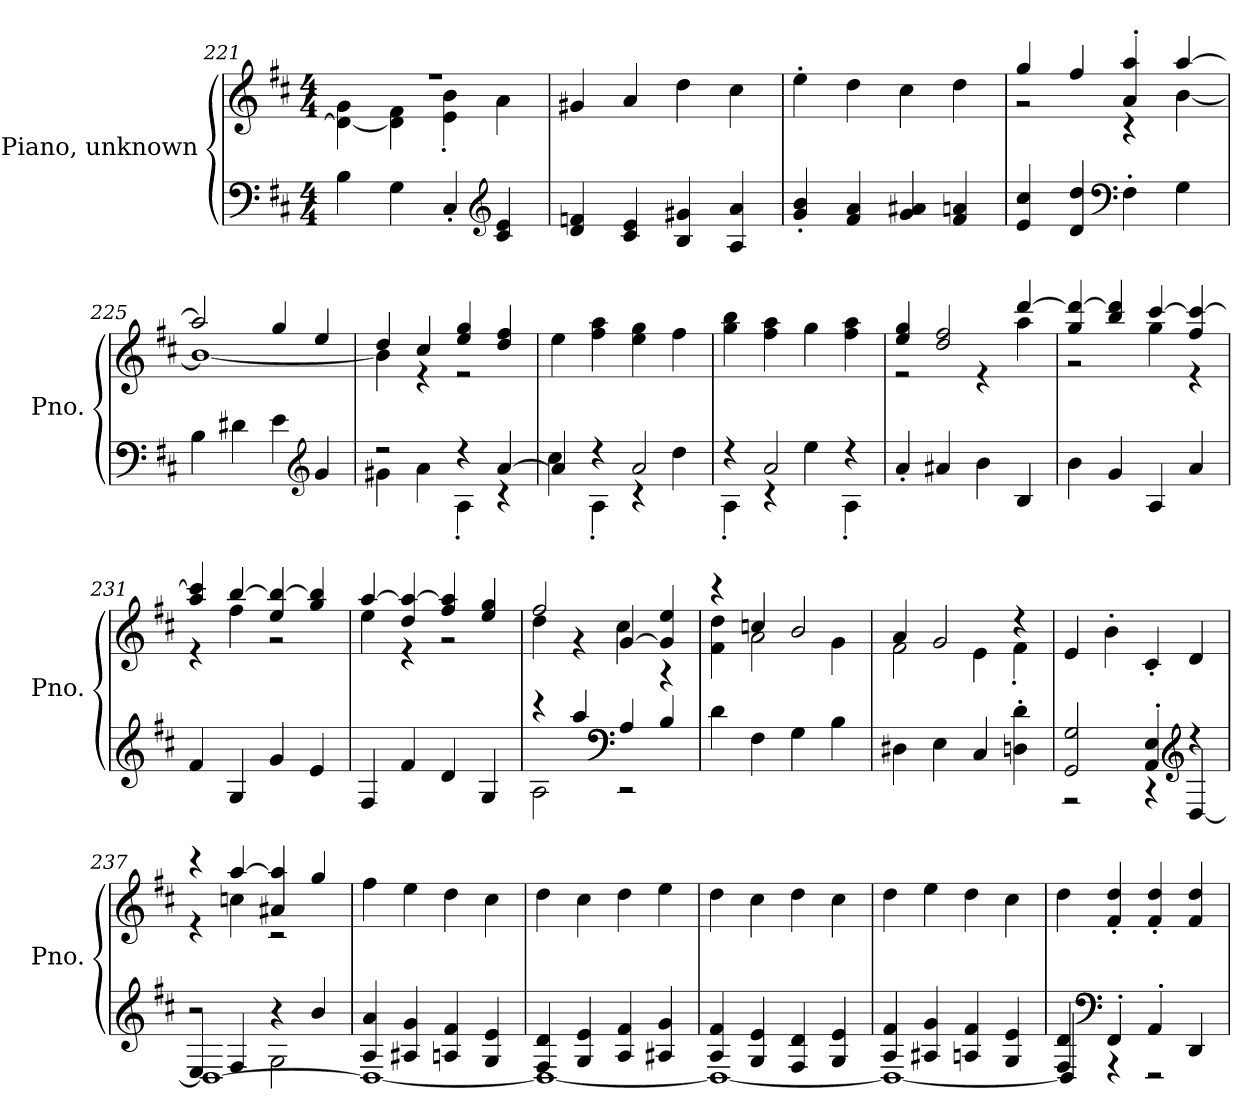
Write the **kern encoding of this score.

**kern	**kern
*part1	*part1
*staff2	*staff1
*I"Piano, unknown	*
*I'Pno.	*
*clefF4	*clefG2
*k[f#c#]	*k[f#c#]
*M4/4	*M4/4
=221	=221
*	*^
4B\	1r	4d\_ 4g\
4G\	.	4d\] 4f#\
4C#'/	.	4e\' 4b\'
*clefG2	*	*
4c#/ 4e/	.	4a\
*	*v	*v
!!LO:LB:g=z
=222	=222
4d/ 4fn/	4g#X/
4c#/ 4e/	4a/
4B/ 4g#X/	4dd\
4A/ 4a/	4cc#\
=223	=223
4g/' 4b/'	4ee'\
4f#/ 4a/	4dd\
4g/ 4a#X/	4cc#\
4f#/ 4an/	4dd\
=224	=224
*	*^
4e/ 4cc#/	4gg/	2r
4d/ 4dd/	4ff#/	.
*clefF4	*	*
4F#'\	4a/' 4aa/'	4r
4G\	[4aa/	[4b\
=225	=225	=225
4B\	2aa/]	1b_
4d#X\	.	.
4e\	4gg/	.
*clefG2	*	*
4g/	4ee/	.
=226	=226	=226
*^	*	*
2r	4g#X\	4dd/	4b\]
.	4a\	4cc#/	4r
4r	4A'\	4ee/ 4gg/	2r
[4a/	4r	4dd/ 4ff#/	.
*	*	*v	*v
=227	=227	=227
4a/]	4cc#\	4ee\
4r	4A'\	4ff#\ 4aa\
2a/	4r	4ee\ 4gg\
.	4dd\	4ff#\
!!LO:LB:g=z
=228	=228	=228
4r	4A'\	4gg\ 4bb\
2a/	4r	4ff#\ 4aa\
.	4ee\	4gg\
4r	4A'\	4ff#\ 4aa\
*v	*v	*
=229	=229
*	*^
4a'/	4ee/ 4gg/	2r
4a#X/	2dd/ 2ff#/	.
4b\	.	4r
4B/	[4ddd/	4aa\
=230	=230	=230
4b\	4gg/ 4ddd/_	2r
4g/	4bb/ 4ddd/]	.
4A/	[4ccc#/	4gg\
4a/	4ff#/ 4ccc#/_	4r
=231	=231	=231
4f#/	4aa/ 4ccc#/]	4r
4G/	[4bb/	4ff#\
4g/	4ee/ 4bb/_	2r
4e/	4gg/ 4bb/]	.
=232	=232	=232
4F#/	[4aa/	4ee\
4f#/	4dd/ 4aa/_	4r
4d/	4ff#/ 4aa/]	2r
4G/	4ee/ 4gg/	.
=233	=233	=233
*^	*	*
4r	2A\	2ff#/	4dd\
4aa/	.	.	4r
*clefF4	*	*	*
4A/	2r	[4g/	4cc#\
4B/	.	4g/] 4ee/	4r
*v	*v	*	*
!!LO:LB:g=z	!!
=234	=234	=234
4d\	4r	4f#\ 4dd\
4F#\	4ccn/	2a\
4G\	2b/	.
4B\	.	4g\
=235	=235	=235
4D#X\	4a/	2f#\
4E\	2g/	.
4C#/	.	4e\
4Dn\' 4d\'	4r	4f#'\
*	*v	*v
=236	=236
*^	*
2GG/ 2G/	2r	4e/
.	.	4b'\
4AA/' 4E/'	4r	4c#'/
*clefG2	*	*
4r	[4D/	4d/
=237	=237	=237
*	*^	*^
4E/	2r	1D_	4r	4r
4F#/	.	.	[4aa/	4ccn\
4r	2G\	.	4a#X/ 4aa/]	2r
4b/	.	.	4gg/	.
*	*v	*v	*	*
*	*	*v	*v
=238	=238	=238
4A/ 4a/	1D_	4ff#\
4A#X/ 4g/	.	4ee\
4An/ 4f#/	.	4dd\
4G/ 4e/	.	4cc#\
=239	=239	=239
4F#/ 4d/	1D_	4dd\
4G/ 4e/	.	4cc#\
4A/ 4f#/	.	4dd\
4A#X/ 4g/	.	4ee\
!!LO:PB:g=z
=240	=240	=240
4A/ 4f#/	1D_	4dd\
4G/ 4e/	.	4cc#\
4F#/ 4d/	.	4dd\
4G/ 4e/	.	4cc#\
=241	=241	=241
4A/ 4f#/	1D_	4dd\
4A#X/ 4g/	.	4ee\
4An/ 4f#/	.	4dd\
4G/ 4e/	.	4cc#\
=242	=242	=242
4F#/ 4d/	4D/]	4dd\
*clefF4	*	*
4FF#'/	4r	4f#/' 4dd/'
4AA'/	2r	4f#/' 4dd/'
4DD/	.	4f#/ 4dd/
*v	*v	*
=	=
*-	*-
